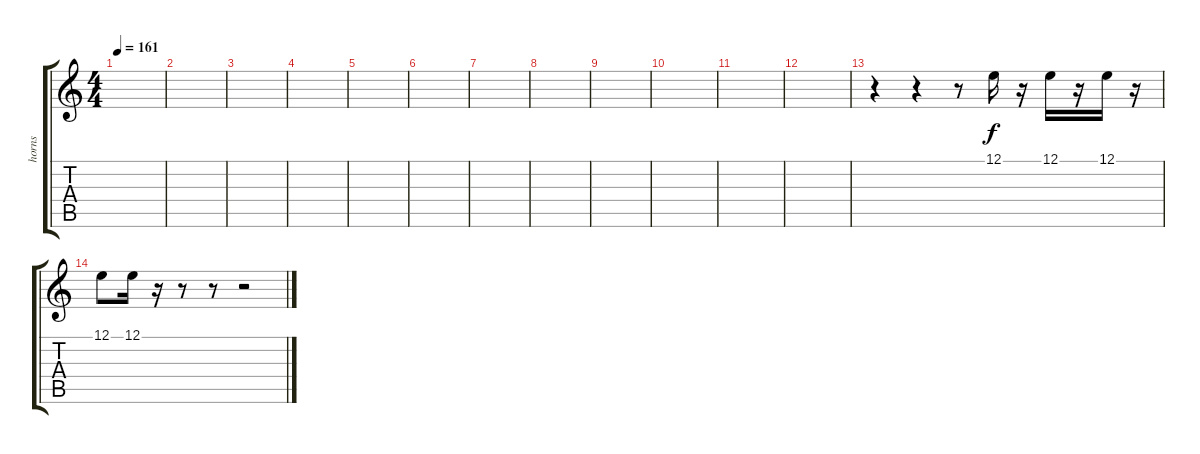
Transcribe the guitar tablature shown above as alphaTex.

\track ("horns" "horns") {instrument trumpet}
\staff {score tabs}
\tuning (E4 B3 G3 D3 A2 E2) {hide}
\ts (4 4)
\tempo 161
\clef g2
\ks c
|
|
|
|
|
|
|
|
|
|
|
|
r.4 r.4 r.8 12.1.16 r.16 12.1.16 r.16 12.1.16 r.16 |
12.1.8 12.1.16 r.16 r.8 r.8 r.2
